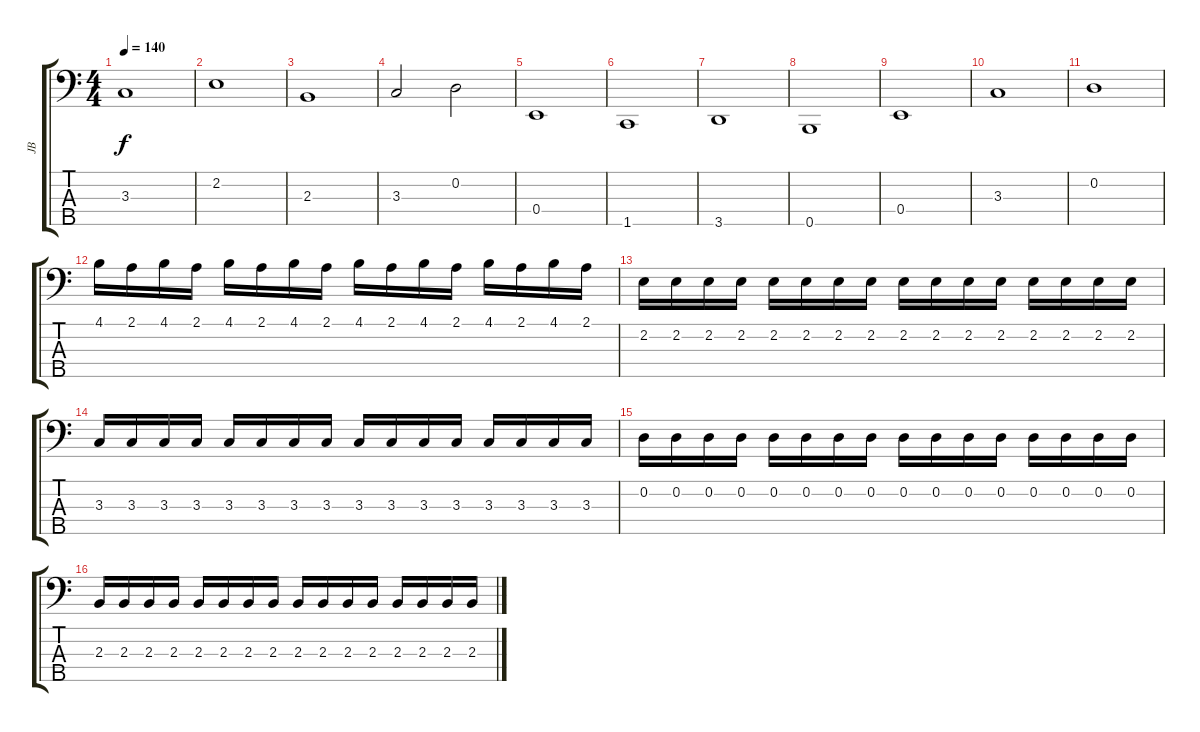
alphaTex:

\track ("JB" "JB") {instrument electricbassfinger}
\staff {score tabs}
\tuning (G2 D2 A1 E1 B0) {hide}
\ts (4 4)
\tempo 140
\clef f4
\ks c
3.3.1{dy f} |
2.2.1 |
2.3.1 |
3.3.2 0.2.2 |
0.4.1 |
1.5.1 |
3.5.1 |
0.5.1 |
0.4.1 |
3.3.1 |
0.2.1 |
4.1.16 2.1.16 4.1.16 2.1.16 4.1.16 2.1.16 4.1.16 2.1.16 4.1.16 2.1.16 4.1.16 2.1.16 4.1.16 2.1.16 4.1.16 2.1.16 |
2.2.16 2.2.16 2.2.16 2.2.16 2.2.16 2.2.16 2.2.16 2.2.16 2.2.16 2.2.16 2.2.16 2.2.16 2.2.16 2.2.16 2.2.16 2.2.16 |
3.3.16 3.3.16 3.3.16 3.3.16 3.3.16 3.3.16 3.3.16 3.3.16 3.3.16 3.3.16 3.3.16 3.3.16 3.3.16 3.3.16 3.3.16 3.3.16 |
0.2.16 0.2.16 0.2.16 0.2.16 0.2.16 0.2.16 0.2.16 0.2.16 0.2.16 0.2.16 0.2.16 0.2.16 0.2.16 0.2.16 0.2.16 0.2.16 |
2.3.16 2.3.16 2.3.16 2.3.16 2.3.16 2.3.16 2.3.16 2.3.16 2.3.16 2.3.16 2.3.16 2.3.16 2.3.16 2.3.16 2.3.16 2.3.16
